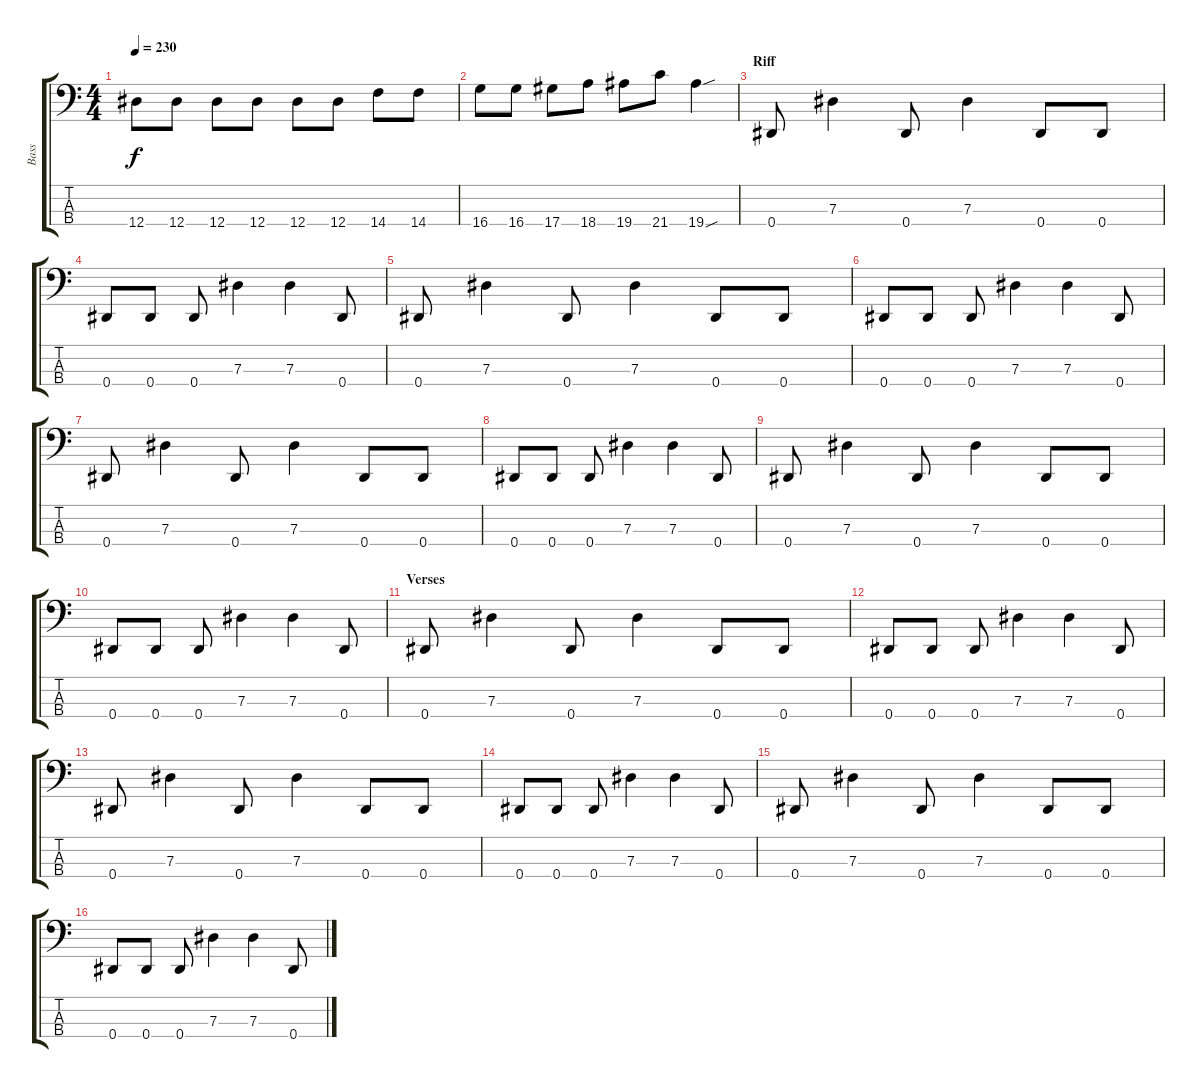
\track ("Bass" "Bass") {instrument electricbasspick}
\staff {score tabs}
\tuning (Gb2 Db2 Ab1 Eb1) {hide}
\ts (4 4)
\tempo 230
\clef f4
\ks c
12.4.8{dy f} 12.4.8 12.4.8 12.4.8 12.4.8 12.4.8 14.4.8 14.4.8 |
16.4.8 16.4.8 17.4.8 18.4.8 19.4.8 21.4.8 19.4{sou}.4 |
\section ("" "Riff")
0.4.8 7.3.4 0.4.8 7.3.4 0.4.8 0.4.8 |
0.4.8 0.4.8 0.4.8 7.3.4 7.3.4 0.4.8 |
0.4.8 7.3.4 0.4.8 7.3.4 0.4.8 0.4.8 |
0.4.8 0.4.8 0.4.8 7.3.4 7.3.4 0.4.8 |
0.4.8 7.3.4 0.4.8 7.3.4 0.4.8 0.4.8 |
0.4.8 0.4.8 0.4.8 7.3.4 7.3.4 0.4.8 |
0.4.8 7.3.4 0.4.8 7.3.4 0.4.8 0.4.8 |
0.4.8 0.4.8 0.4.8 7.3.4 7.3.4 0.4.8 |
\section ("" "Verses")
0.4.8 7.3.4 0.4.8 7.3.4 0.4.8 0.4.8 |
0.4.8 0.4.8 0.4.8 7.3.4 7.3.4 0.4.8 |
0.4.8 7.3.4 0.4.8 7.3.4 0.4.8 0.4.8 |
0.4.8 0.4.8 0.4.8 7.3.4 7.3.4 0.4.8 |
0.4.8 7.3.4 0.4.8 7.3.4 0.4.8 0.4.8 |
0.4.8 0.4.8 0.4.8 7.3.4 7.3.4 0.4.8
